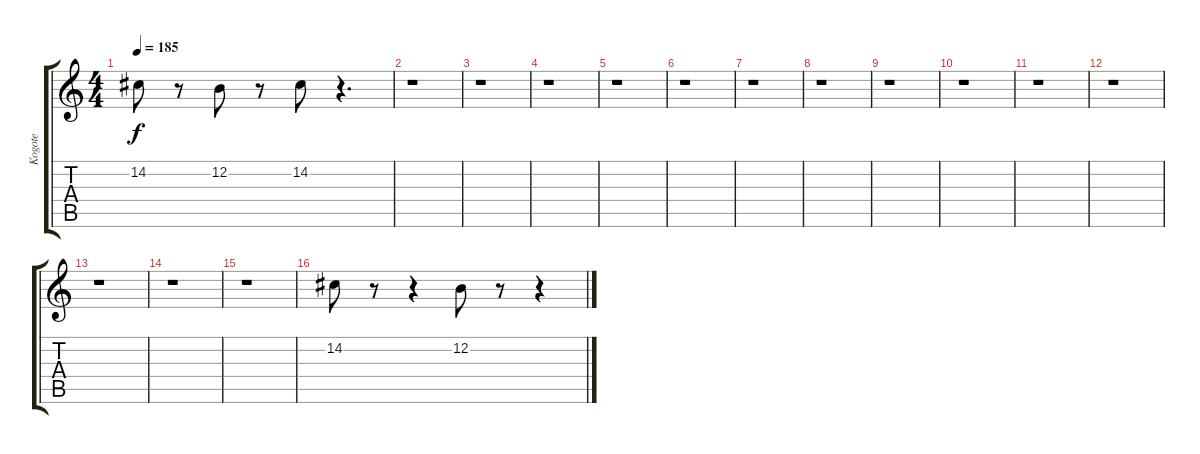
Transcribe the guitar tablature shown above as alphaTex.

\track ("Kogote" "Kogote") {instrument drawbarorgan}
\staff {score tabs}
\tuning (E4 B3 G3 D3 A2 E2) {hide}
\ts (4 4)
\tempo 185
\clef g2
\ks c
14.2.8{dy f} r.8 12.2.8 r.8 14.2.8 r.4{d} |
r.1 |
r.1 |
r.1 |
r.1 |
r.1 |
r.1 |
r.1 |
r.1 |
r.1 |
r.1 |
r.1 |
r.1 |
r.1 |
r.1 |
14.2.8 r.8 r.4 12.2.8 r.8 r.4
